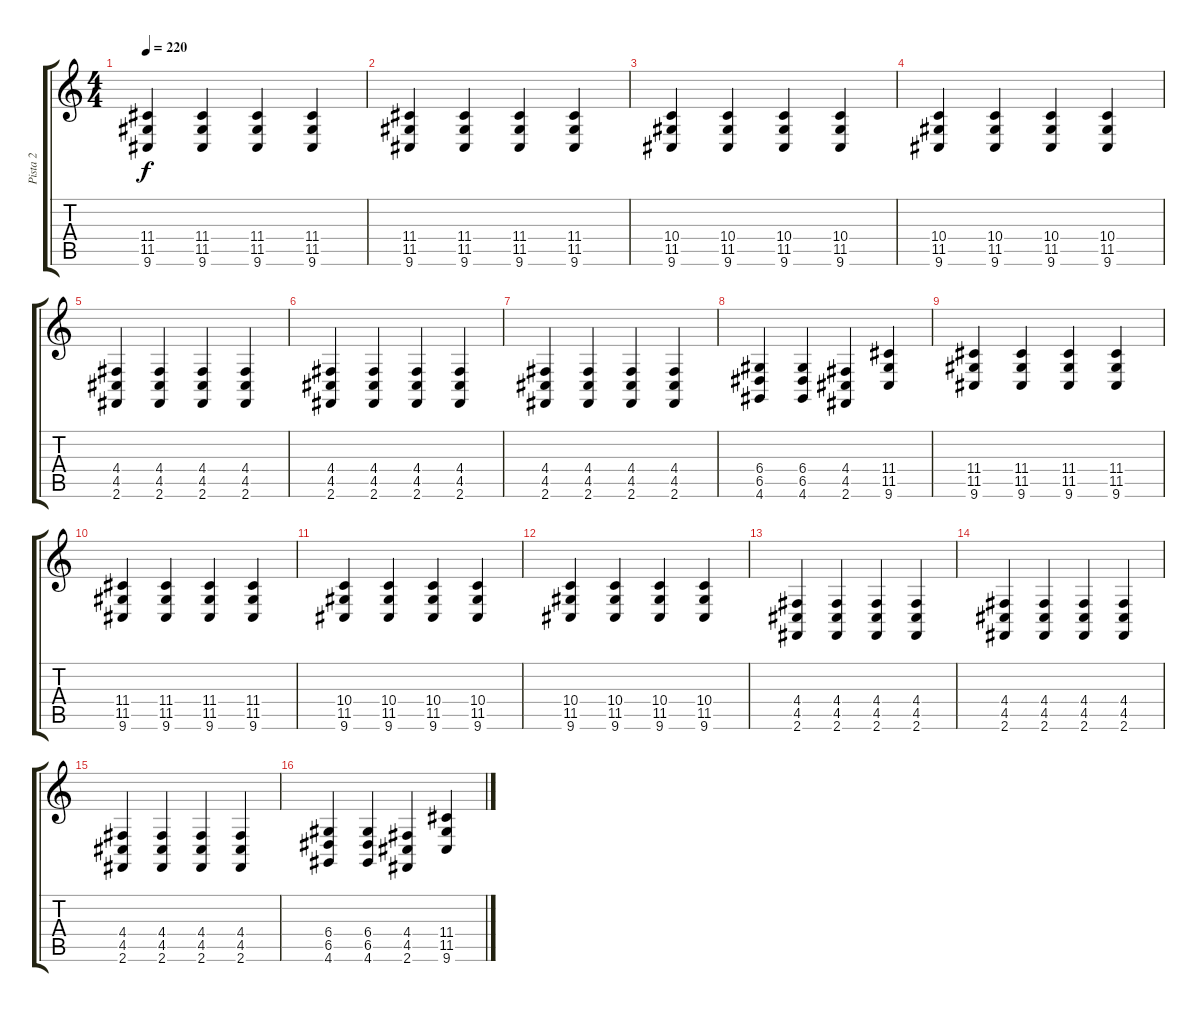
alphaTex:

\track ("Pista 2" "Pista 2") {instrument acousticgrandpiano}
\staff {score tabs}
\tuning (E4 B3 G3 D3 A2 E2) {hide}
\ts (4 4)
\tempo 220
\clef g2
\ks c
(11.4 11.5 9.6).4{dy f} (11.4 11.5 9.6).4 (11.4 11.5 9.6).4 (11.4 11.5 9.6).4 |
(11.4 11.5 9.6).4 (11.4 11.5 9.6).4 (11.4 11.5 9.6).4 (11.4 11.5 9.6).4 |
(10.4 11.5 9.6).4 (10.4 11.5 9.6).4 (10.4 11.5 9.6).4 (10.4 11.5 9.6).4 |
(10.4 11.5 9.6).4 (10.4 11.5 9.6).4 (10.4 11.5 9.6).4 (10.4 11.5 9.6).4 |
(4.4 4.5 2.6).4 (4.4 4.5 2.6).4 (4.4 4.5 2.6).4 (4.4 4.5 2.6).4 |
(4.4 4.5 2.6).4 (4.4 4.5 2.6).4 (4.4 4.5 2.6).4 (4.4 4.5 2.6).4 |
(4.4 4.5 2.6).4 (4.4 4.5 2.6).4 (4.4 4.5 2.6).4 (4.4 4.5 2.6).4 |
(6.4 6.5 4.6).4 (6.4 6.5 4.6).4 (4.4 4.5 2.6).4 (11.4 11.5 9.6).4 |
(11.4 11.5 9.6).4 (11.4 11.5 9.6).4 (11.4 11.5 9.6).4 (11.4 11.5 9.6).4 |
(11.4 11.5 9.6).4 (11.4 11.5 9.6).4 (11.4 11.5 9.6).4 (11.4 11.5 9.6).4 |
(10.4 11.5 9.6).4 (10.4 11.5 9.6).4 (10.4 11.5 9.6).4 (10.4 11.5 9.6).4 |
(10.4 11.5 9.6).4 (10.4 11.5 9.6).4 (10.4 11.5 9.6).4 (10.4 11.5 9.6).4 |
(4.4 4.5 2.6).4 (4.4 4.5 2.6).4 (4.4 4.5 2.6).4 (4.4 4.5 2.6).4 |
(4.4 4.5 2.6).4 (4.4 4.5 2.6).4 (4.4 4.5 2.6).4 (4.4 4.5 2.6).4 |
(4.4 4.5 2.6).4 (4.4 4.5 2.6).4 (4.4 4.5 2.6).4 (4.4 4.5 2.6).4 |
(6.4 6.5 4.6).4 (6.4 6.5 4.6).4 (4.4 4.5 2.6).4 (11.4 11.5 9.6).4
